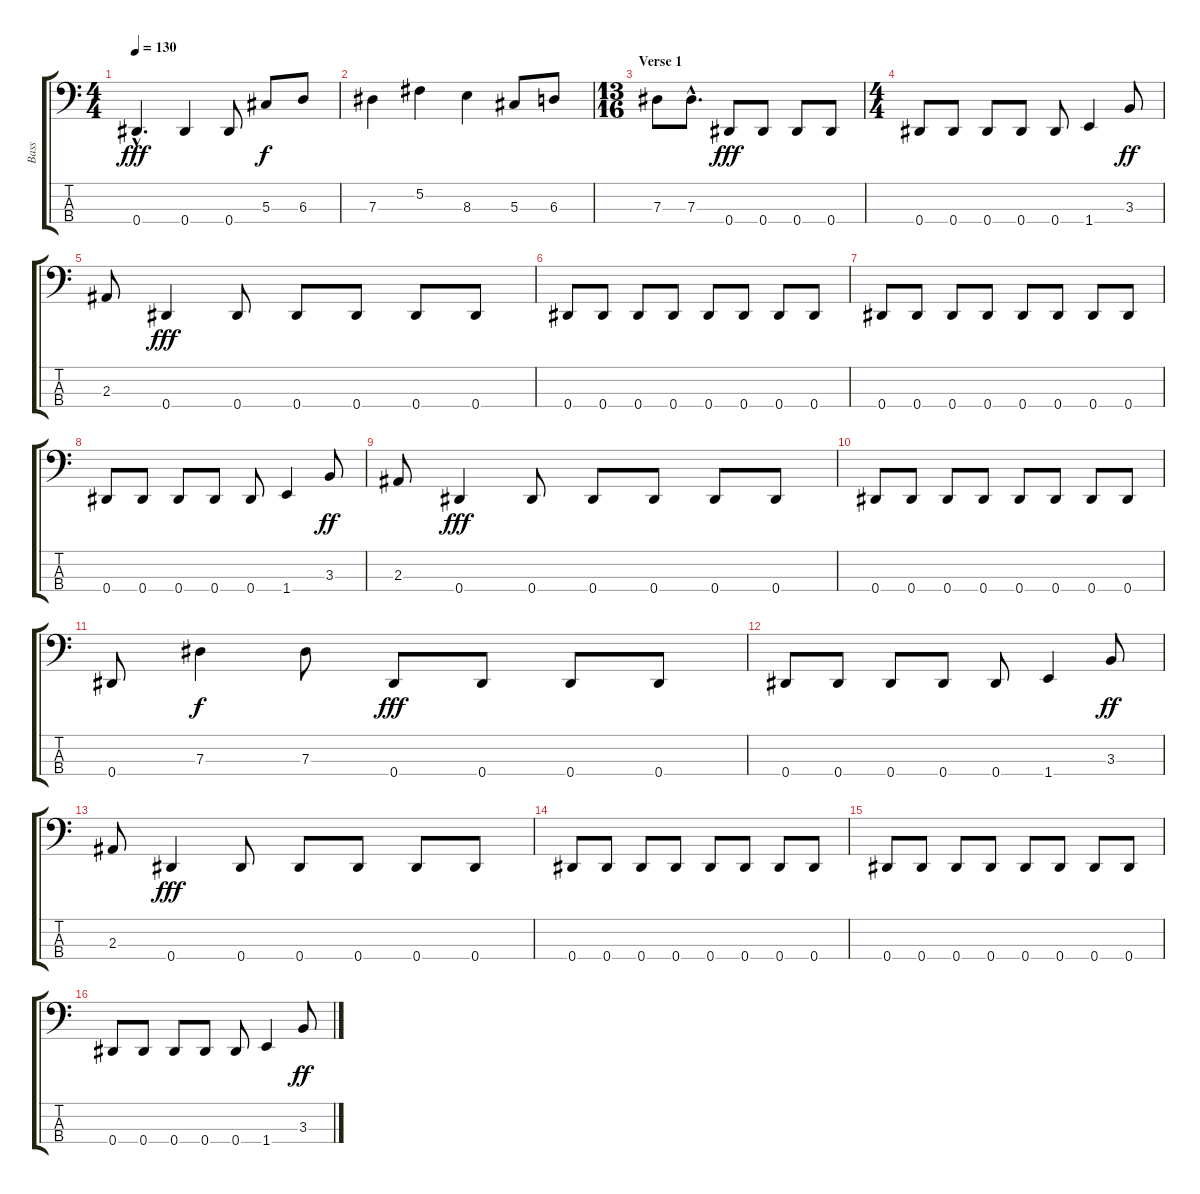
\track ("Bass" "Bass") {instrument electricbassfinger}
\staff {score tabs}
\tuning (Gb2 Db2 Ab1 Eb1) {hide}
\ts (4 4)
\tempo 130
\clef f4
\ks c
0.4{hac}.4{d dy fff} 0.4.4 0.4.8 5.3.8{dy f} 6.3.8 |
7.3.4 5.2.4 8.3.4 5.3.8 6.3.8 |
\ts (13 16)
\section ("" "Verse 1")
7.3.8 7.3{hac}.8{d} 0.4.8{dy fff} 0.4.8 0.4.8 0.4.8 |
\ts (4 4)
0.4.8 0.4.8 0.4.8 0.4.8 0.4.8 1.4.4 3.3.8{dy ff} |
2.3.8 0.4.4{dy fff} 0.4.8 0.4.8 0.4.8 0.4.8 0.4.8 |
0.4.8 0.4.8 0.4.8 0.4.8 0.4.8 0.4.8 0.4.8 0.4.8 |
0.4.8 0.4.8 0.4.8 0.4.8 0.4.8 0.4.8 0.4.8 0.4.8 |
0.4.8 0.4.8 0.4.8 0.4.8 0.4.8 1.4.4 3.3.8{dy ff} |
2.3.8 0.4.4{dy fff} 0.4.8 0.4.8 0.4.8 0.4.8 0.4.8 |
0.4.8 0.4.8 0.4.8 0.4.8 0.4.8 0.4.8 0.4.8 0.4.8 |
0.4.8 7.3.4{dy f} 7.3.8 0.4.8{dy fff} 0.4.8 0.4.8 0.4.8 |
0.4.8 0.4.8 0.4.8 0.4.8 0.4.8 1.4.4 3.3.8{dy ff} |
2.3.8 0.4.4{dy fff} 0.4.8 0.4.8 0.4.8 0.4.8 0.4.8 |
0.4.8 0.4.8 0.4.8 0.4.8 0.4.8 0.4.8 0.4.8 0.4.8 |
0.4.8 0.4.8 0.4.8 0.4.8 0.4.8 0.4.8 0.4.8 0.4.8 |
0.4.8 0.4.8 0.4.8 0.4.8 0.4.8 1.4.4 3.3.8{dy ff}
